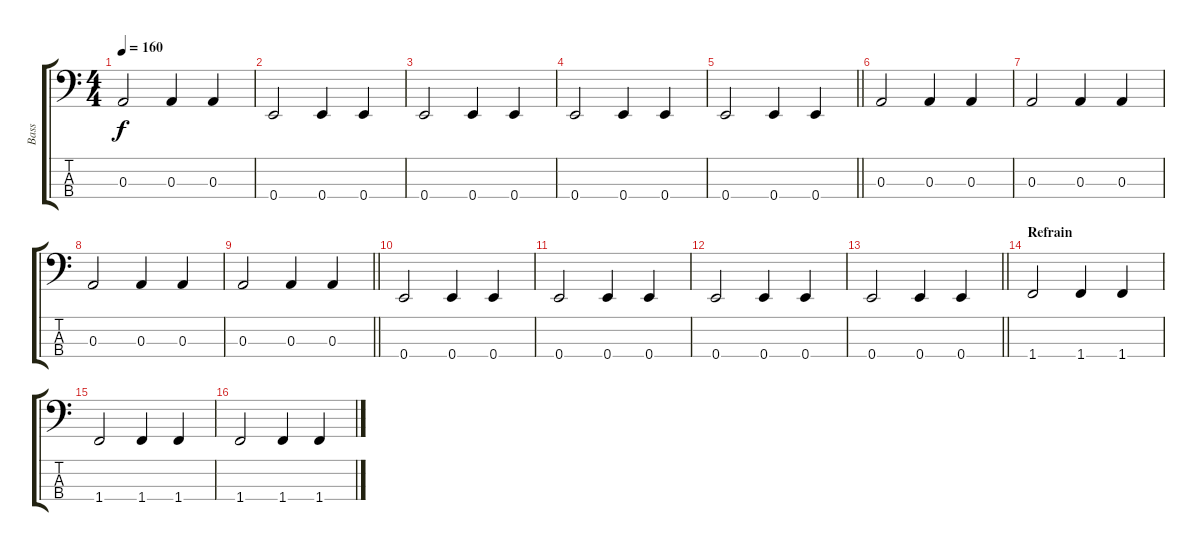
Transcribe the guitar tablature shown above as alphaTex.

\track ("Bass" "Bass") {instrument electricbassfinger}
\staff {score tabs}
\tuning (G2 D2 A1 E1) {hide}
\ts (4 4)
\tempo 160
\clef f4
\ks c
0.3.2{dy f} 0.3.4 0.3.4 |
0.4.2 0.4.4 0.4.4 |
0.4.2 0.4.4 0.4.4 |
0.4.2 0.4.4 0.4.4 |
\barLineRight lightlight
0.4.2 0.4.4 0.4.4 |
0.3.2 0.3.4 0.3.4 |
0.3.2 0.3.4 0.3.4 |
0.3.2 0.3.4 0.3.4 |
\barLineRight lightlight
0.3.2 0.3.4 0.3.4 |
\section ("" "")
0.4.2 0.4.4 0.4.4 |
0.4.2 0.4.4 0.4.4 |
0.4.2 0.4.4 0.4.4 |
\barLineRight lightlight
0.4.2 0.4.4 0.4.4 |
\section ("" "Refrain")
1.4.2 1.4.4 1.4.4 |
1.4.2 1.4.4 1.4.4 |
1.4.2 1.4.4 1.4.4
